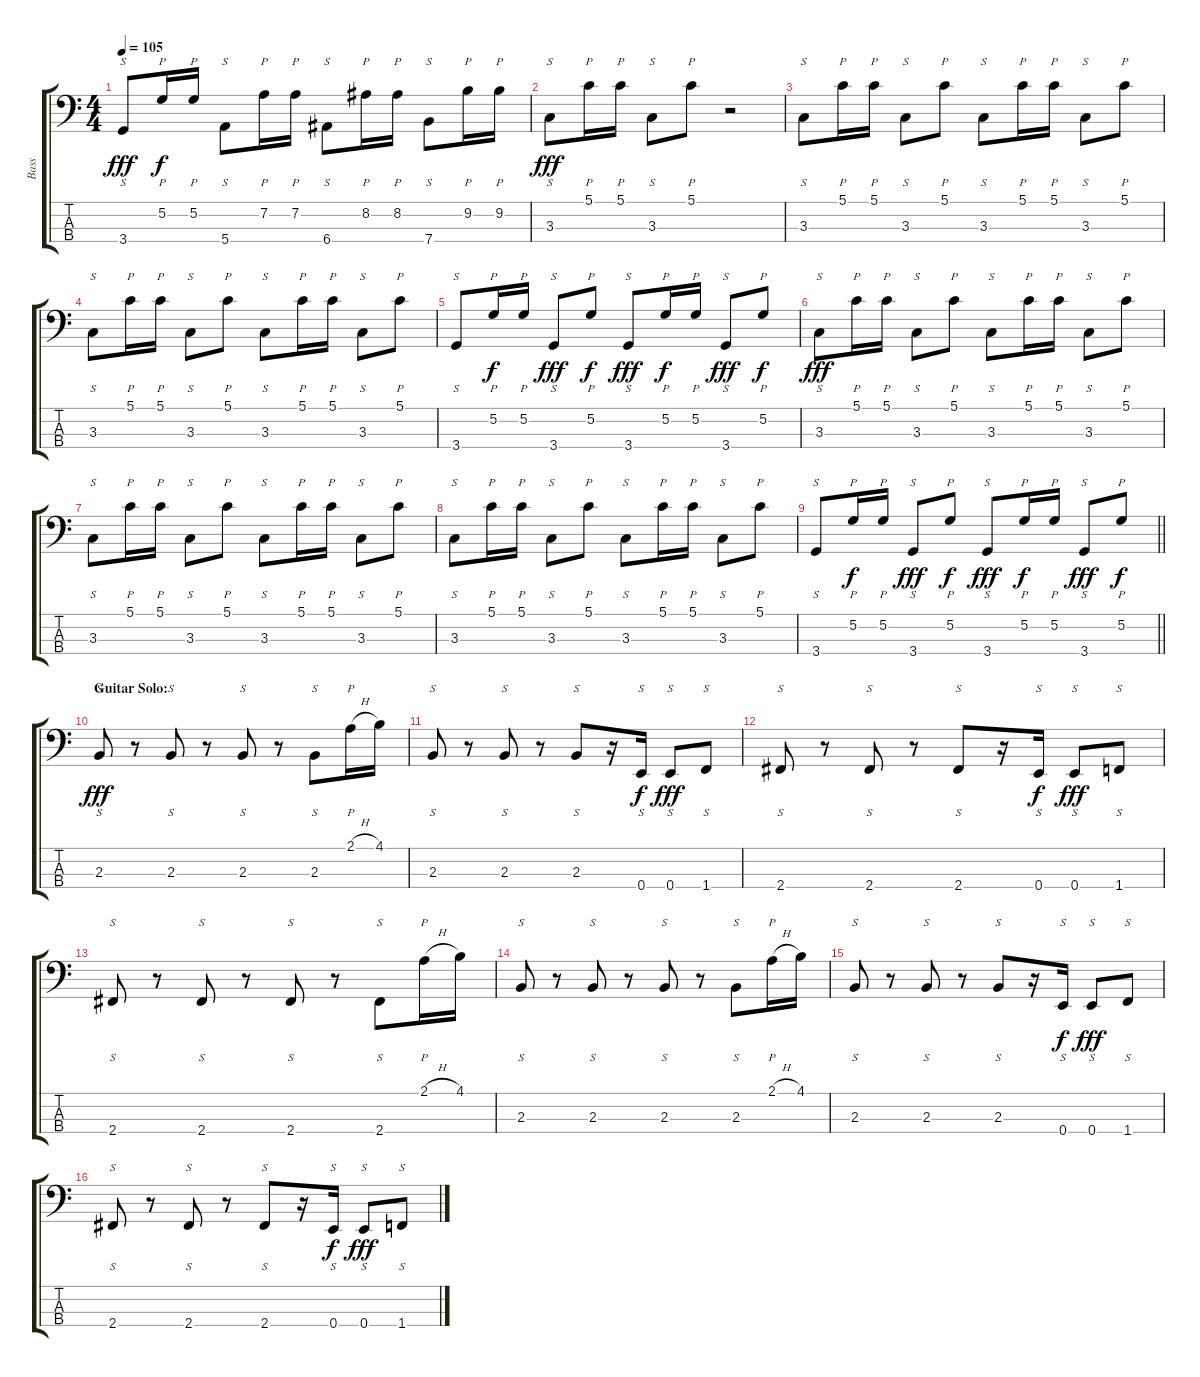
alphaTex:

\track ("Bass" "Bass") {instrument slapbass1}
\staff {score tabs}
\tuning (G2 D2 A1 E1) {hide}
\ts (4 4)
\tempo 105
\clef f4
\ks c
3.4.8{s dy fff} 5.2.16{p dy f} 5.2.16{p} 5.4.8{s} 7.2.16{p} 7.2.16{p} 6.4.8{s} 8.2.16{p} 8.2.16{p} 7.4.8{s} 9.2.16{p} 9.2.16{p} |
3.3.8{s dy fff} 5.1.16{p} 5.1.16{p} 3.3.8{s} 5.1.8{p} r.2 |
3.3.8{s} 5.1.16{p} 5.1.16{p} 3.3.8{s} 5.1.8{p} 3.3.8{s} 5.1.16{p} 5.1.16{p} 3.3.8{s} 5.1.8{p} |
3.3.8{s} 5.1.16{p} 5.1.16{p} 3.3.8{s} 5.1.8{p} 3.3.8{s} 5.1.16{p} 5.1.16{p} 3.3.8{s} 5.1.8{p} |
3.4.8{s} 5.2.16{p dy f} 5.2.16{p} 3.4.8{s dy fff} 5.2.8{p dy f} 3.4.8{s dy fff} 5.2.16{p dy f} 5.2.16{p} 3.4.8{s dy fff} 5.2.8{p dy f} |
3.3.8{s dy fff} 5.1.16{p} 5.1.16{p} 3.3.8{s} 5.1.8{p} 3.3.8{s} 5.1.16{p} 5.1.16{p} 3.3.8{s} 5.1.8{p} |
3.3.8{s} 5.1.16{p} 5.1.16{p} 3.3.8{s} 5.1.8{p} 3.3.8{s} 5.1.16{p} 5.1.16{p} 3.3.8{s} 5.1.8{p} |
3.3.8{s} 5.1.16{p} 5.1.16{p} 3.3.8{s} 5.1.8{p} 3.3.8{s} 5.1.16{p} 5.1.16{p} 3.3.8{s} 5.1.8{p} |
\barLineRight lightlight
3.4.8{s} 5.2.16{p dy f} 5.2.16{p} 3.4.8{s dy fff} 5.2.8{p dy f} 3.4.8{s dy fff} 5.2.16{p dy f} 5.2.16{p} 3.4.8{s dy fff} 5.2.8{p dy f} |
\section ("" "Guitar Solo:")
2.3.8{s dy fff} r.8 2.3.8{s} r.8 2.3.8{s} r.8 2.3.8{s} 2.1{h}.16{p} 4.1.16 |
2.3.8{s} r.8 2.3.8{s} r.8 2.3.8{s} r.16 0.4.16{s dy f} 0.4.8{s dy fff} 1.4.8{s} |
2.4.8{s} r.8 2.4.8{s} r.8 2.4.8{s} r.16 0.4.16{s dy f} 0.4.8{s dy fff} 1.4.8{s} |
2.4.8{s} r.8 2.4.8{s} r.8 2.4.8{s} r.8 2.4.8{s} 2.1{h}.16{p} 4.1.16 |
2.3.8{s} r.8 2.3.8{s} r.8 2.3.8{s} r.8 2.3.8{s} 2.1{h}.16{p} 4.1.16 |
2.3.8{s} r.8 2.3.8{s} r.8 2.3.8{s} r.16 0.4.16{s dy f} 0.4.8{s dy fff} 1.4.8{s} |
2.4.8{s} r.8 2.4.8{s} r.8 2.4.8{s} r.16 0.4.16{s dy f} 0.4.8{s dy fff} 1.4.8{s}
